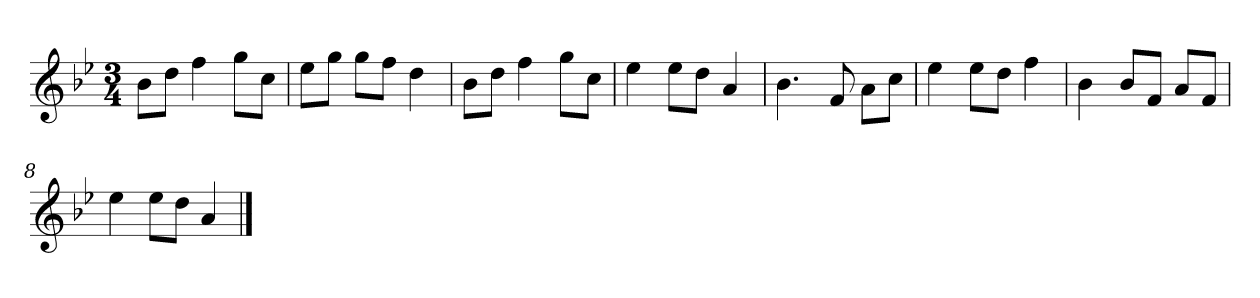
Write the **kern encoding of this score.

**kern
*part1
*staff1
*clefG2
*k[b-e-]
*B-:
*M3/4
=
8b-\L
8dd\J
4ff
8gg\L
8cc\J
=2
8ee-\L
8gg\J
8gg\L
8ff\J
4dd
=3
8b-\L
8dd\J
4ff
8gg\L
8cc\J
=4
4ee-
8ee-\L
8dd\J
4a
=5y
4.b-
8f
8a\L
8cc\J
=6
4ee-
8ee-\L
8dd\J
4ff
=7
4b-
8b-/L
8f/J
8a/L
8f/J
=8
4ee-
8ee-\L
8dd\J
4a
==
*-
